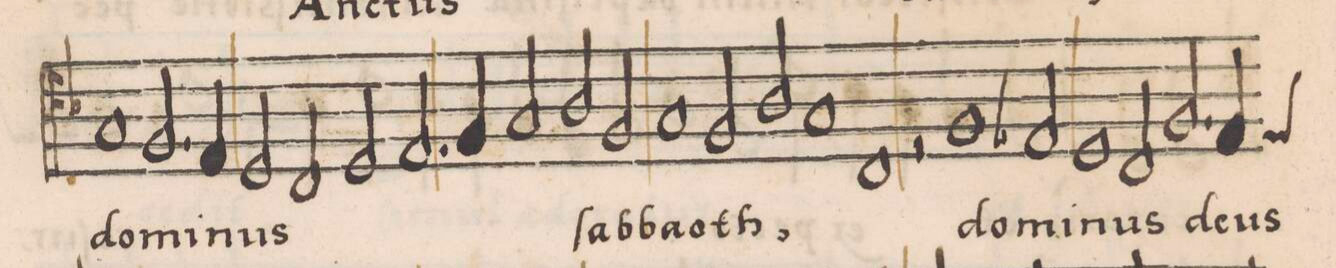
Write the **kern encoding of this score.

**kern	**text
*I"TENOR	*
*clefC4	*
*k[b-]	*
*met(C|)	*
*M2/1	*
1G	do-
2.F/	-mi-
4E/	.
=10-	=10-
2D/	-nus
2C/	.
2D/	.
2.E/	.
=11-	=11-
4F/	.
2G/	.
2A/	.
2F/	ſab-
=12-	=12-
1G	-ba-
2F/	-oth,
2A/	.
=13-	=13-
1G	.
1C	.
=14-	=14-
2r	.
1F	do-
2E-X/	-mi-
=15-	=15-
1D	-nus
2C/	.
2.F/	de-
=16-	=16-
*custos:E	*
4Eny/	-us
*-	*-
